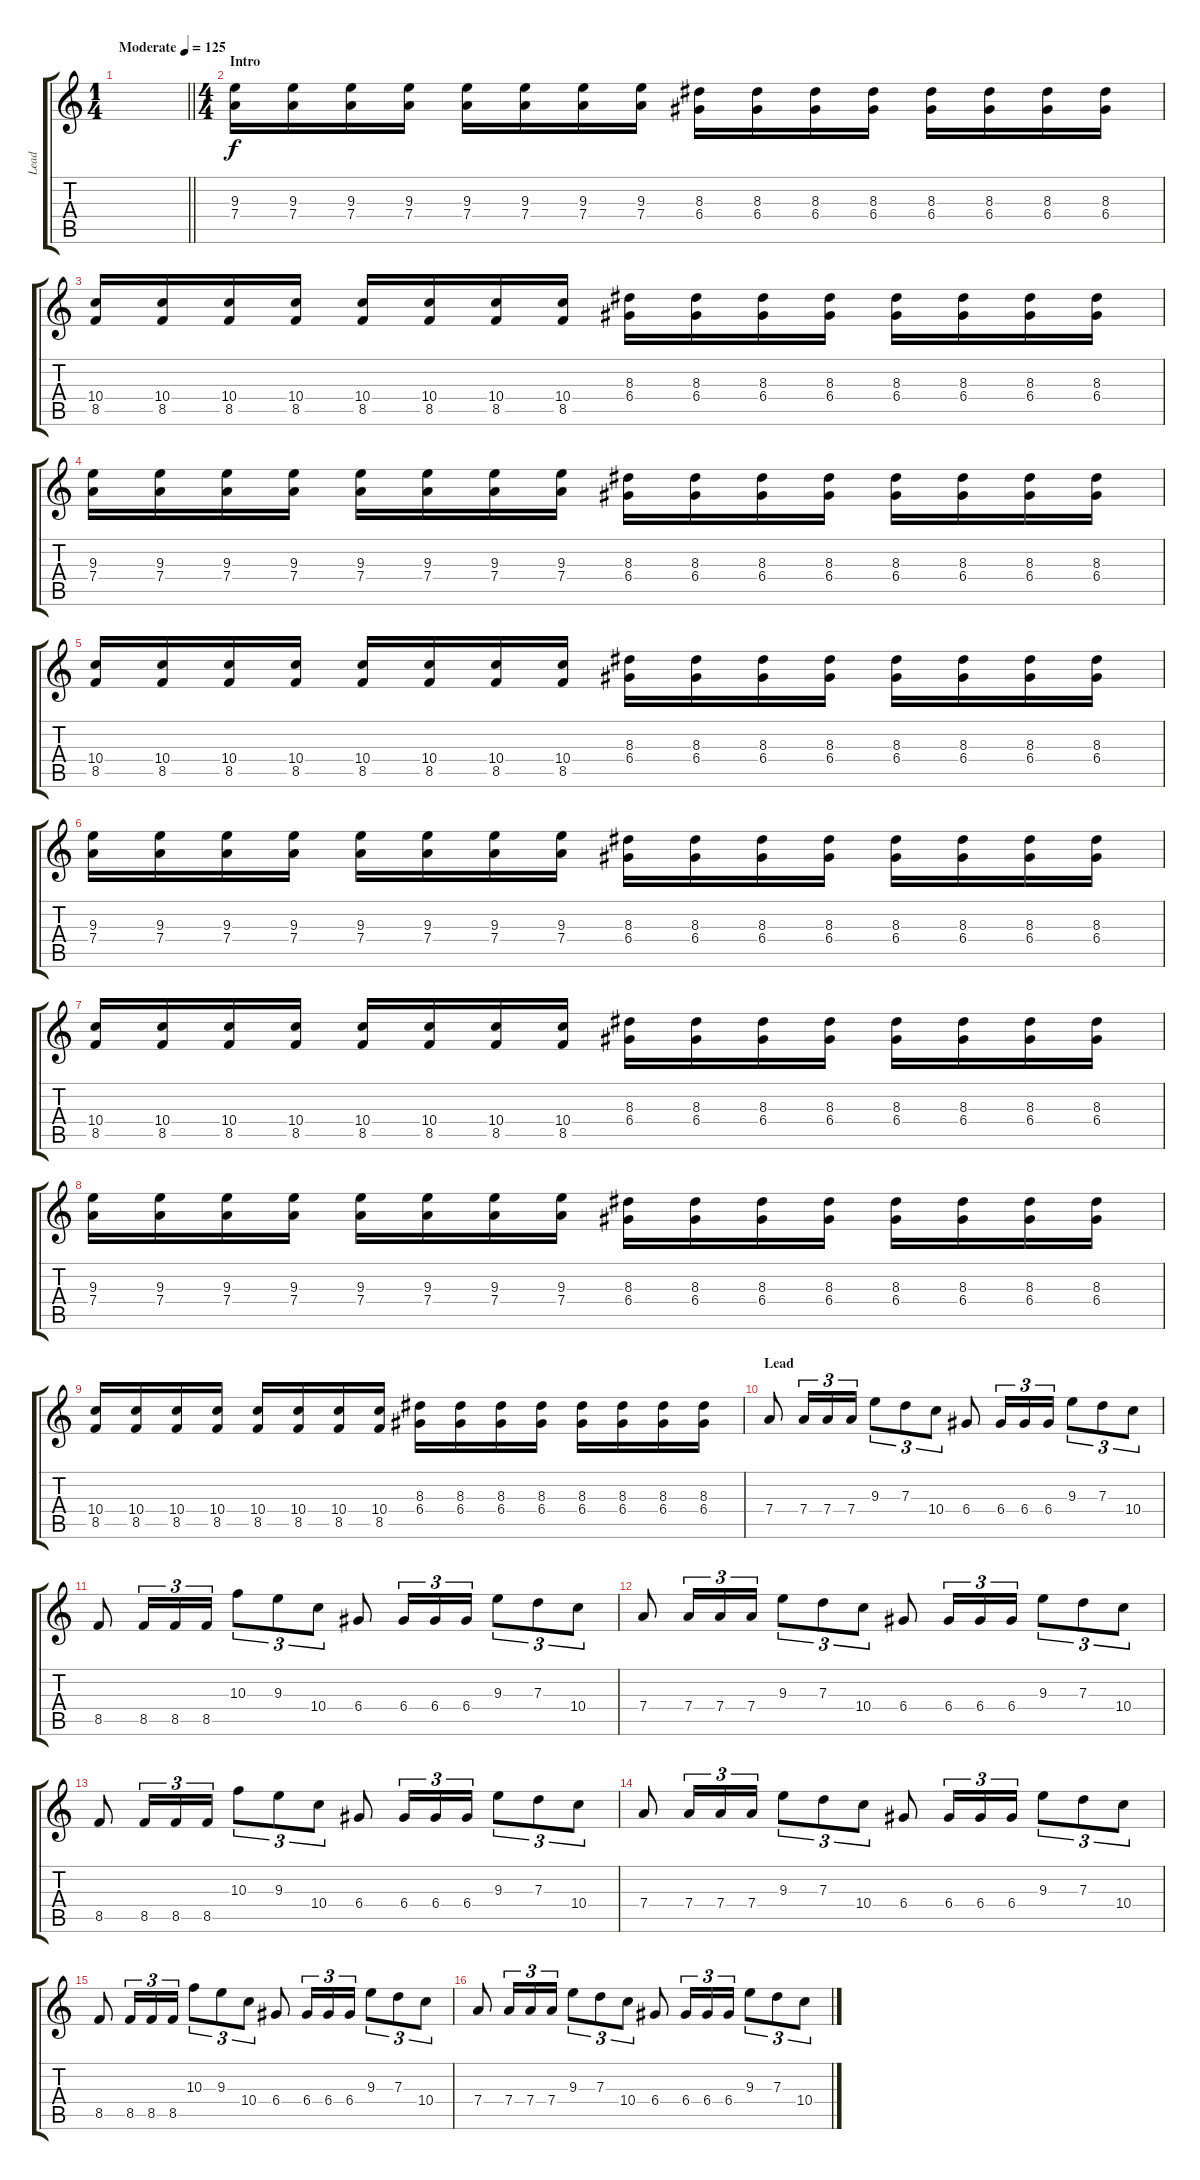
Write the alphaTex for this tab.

\track ("Lead" "Lead") {instrument distortionguitar}
\staff {score tabs}
\tuning (E4 B3 G3 D3 A2 E2) {hide}
\ts (1 4)
\tempo (125 "Moderate")
\clef g2
\barLineRight lightlight
\ks c
|
\ts (4 4)
\section ("" "Intro")
(9.3 7.4).16 (9.3 7.4).16{beam merge} (9.3 7.4).16{beam merge} (9.3 7.4).16 (9.3 7.4).16 (9.3 7.4).16 (9.3 7.4).16 (9.3 7.4).16 (8.3 6.4).16 (8.3 6.4).16 (8.3 6.4).16 (8.3 6.4).16 (8.3 6.4).16 (8.3 6.4).16 (8.3 6.4).16 (8.3 6.4).16 |
(10.4 8.5).16 (10.4 8.5).16 (10.4 8.5).16 (10.4 8.5).16 (10.4 8.5).16 (10.4 8.5).16 (10.4 8.5).16 (10.4 8.5).16 (8.3 6.4).16 (8.3 6.4).16 (8.3 6.4).16 (8.3 6.4).16 (8.3 6.4).16 (8.3 6.4).16 (8.3 6.4).16 (8.3 6.4).16 |
(9.3 7.4).16 (9.3 7.4).16{beam merge} (9.3 7.4).16{beam merge} (9.3 7.4).16 (9.3 7.4).16 (9.3 7.4).16 (9.3 7.4).16 (9.3 7.4).16 (8.3 6.4).16 (8.3 6.4).16 (8.3 6.4).16 (8.3 6.4).16 (8.3 6.4).16 (8.3 6.4).16 (8.3 6.4).16 (8.3 6.4).16 |
(10.4 8.5).16 (10.4 8.5).16 (10.4 8.5).16 (10.4 8.5).16 (10.4 8.5).16 (10.4 8.5).16 (10.4 8.5).16 (10.4 8.5).16 (8.3 6.4).16 (8.3 6.4).16 (8.3 6.4).16 (8.3 6.4).16 (8.3 6.4).16 (8.3 6.4).16 (8.3 6.4).16 (8.3 6.4).16 |
(9.3 7.4).16 (9.3 7.4).16{beam merge} (9.3 7.4).16{beam merge} (9.3 7.4).16 (9.3 7.4).16 (9.3 7.4).16 (9.3 7.4).16 (9.3 7.4).16 (8.3 6.4).16 (8.3 6.4).16 (8.3 6.4).16 (8.3 6.4).16 (8.3 6.4).16 (8.3 6.4).16 (8.3 6.4).16 (8.3 6.4).16 |
(10.4 8.5).16 (10.4 8.5).16 (10.4 8.5).16 (10.4 8.5).16 (10.4 8.5).16 (10.4 8.5).16 (10.4 8.5).16 (10.4 8.5).16 (8.3 6.4).16 (8.3 6.4).16 (8.3 6.4).16 (8.3 6.4).16 (8.3 6.4).16 (8.3 6.4).16 (8.3 6.4).16 (8.3 6.4).16 |
(9.3 7.4).16 (9.3 7.4).16{beam merge} (9.3 7.4).16{beam merge} (9.3 7.4).16 (9.3 7.4).16 (9.3 7.4).16 (9.3 7.4).16 (9.3 7.4).16 (8.3 6.4).16 (8.3 6.4).16 (8.3 6.4).16 (8.3 6.4).16 (8.3 6.4).16 (8.3 6.4).16 (8.3 6.4).16 (8.3 6.4).16 |
(10.4 8.5).16 (10.4 8.5).16 (10.4 8.5).16 (10.4 8.5).16 (10.4 8.5).16 (10.4 8.5).16 (10.4 8.5).16 (10.4 8.5).16 (8.3 6.4).16 (8.3 6.4).16 (8.3 6.4).16 (8.3 6.4).16 (8.3 6.4).16 (8.3 6.4).16 (8.3 6.4).16 (8.3 6.4).16 |
\section ("" "Lead")
7.4.8 7.4.16{tu (3 2)} 7.4.16{tu (3 2)} 7.4.16{tu (3 2)} 9.3.8{tu (3 2)} 7.3.8{tu (3 2)} 10.4.8{tu (3 2)} 6.4.8 6.4.16{tu (3 2)} 6.4.16{tu (3 2)} 6.4.16{tu (3 2)} 9.3.8{tu (3 2)} 7.3.8{tu (3 2)} 10.4.8{tu (3 2)} |
8.5.8 8.5.16{tu (3 2)} 8.5.16{tu (3 2)} 8.5.16{tu (3 2)} 10.3.8{tu (3 2)} 9.3.8{tu (3 2)} 10.4.8{tu (3 2)} 6.4.8 6.4.16{tu (3 2)} 6.4.16{tu (3 2)} 6.4.16{tu (3 2)} 9.3.8{tu (3 2)} 7.3.8{tu (3 2)} 10.4.8{tu (3 2)} |
7.4.8 7.4.16{tu (3 2)} 7.4.16{tu (3 2)} 7.4.16{tu (3 2)} 9.3.8{tu (3 2)} 7.3.8{tu (3 2)} 10.4.8{tu (3 2)} 6.4.8 6.4.16{tu (3 2)} 6.4.16{tu (3 2)} 6.4.16{tu (3 2)} 9.3.8{tu (3 2)} 7.3.8{tu (3 2)} 10.4.8{tu (3 2)} |
8.5.8 8.5.16{tu (3 2)} 8.5.16{tu (3 2)} 8.5.16{tu (3 2)} 10.3.8{tu (3 2)} 9.3.8{tu (3 2)} 10.4.8{tu (3 2)} 6.4.8 6.4.16{tu (3 2)} 6.4.16{tu (3 2)} 6.4.16{tu (3 2)} 9.3.8{tu (3 2)} 7.3.8{tu (3 2)} 10.4.8{tu (3 2)} |
7.4.8 7.4.16{tu (3 2)} 7.4.16{tu (3 2)} 7.4.16{tu (3 2)} 9.3.8{tu (3 2)} 7.3.8{tu (3 2)} 10.4.8{tu (3 2)} 6.4.8 6.4.16{tu (3 2)} 6.4.16{tu (3 2)} 6.4.16{tu (3 2)} 9.3.8{tu (3 2)} 7.3.8{tu (3 2)} 10.4.8{tu (3 2)} |
8.5.8 8.5.16{tu (3 2)} 8.5.16{tu (3 2)} 8.5.16{tu (3 2)} 10.3.8{tu (3 2)} 9.3.8{tu (3 2)} 10.4.8{tu (3 2)} 6.4.8 6.4.16{tu (3 2)} 6.4.16{tu (3 2)} 6.4.16{tu (3 2)} 9.3.8{tu (3 2)} 7.3.8{tu (3 2)} 10.4.8{tu (3 2)} |
7.4.8 7.4.16{tu (3 2)} 7.4.16{tu (3 2)} 7.4.16{tu (3 2)} 9.3.8{tu (3 2)} 7.3.8{tu (3 2)} 10.4.8{tu (3 2)} 6.4.8 6.4.16{tu (3 2)} 6.4.16{tu (3 2)} 6.4.16{tu (3 2)} 9.3.8{tu (3 2)} 7.3.8{tu (3 2)} 10.4.8{tu (3 2)}
